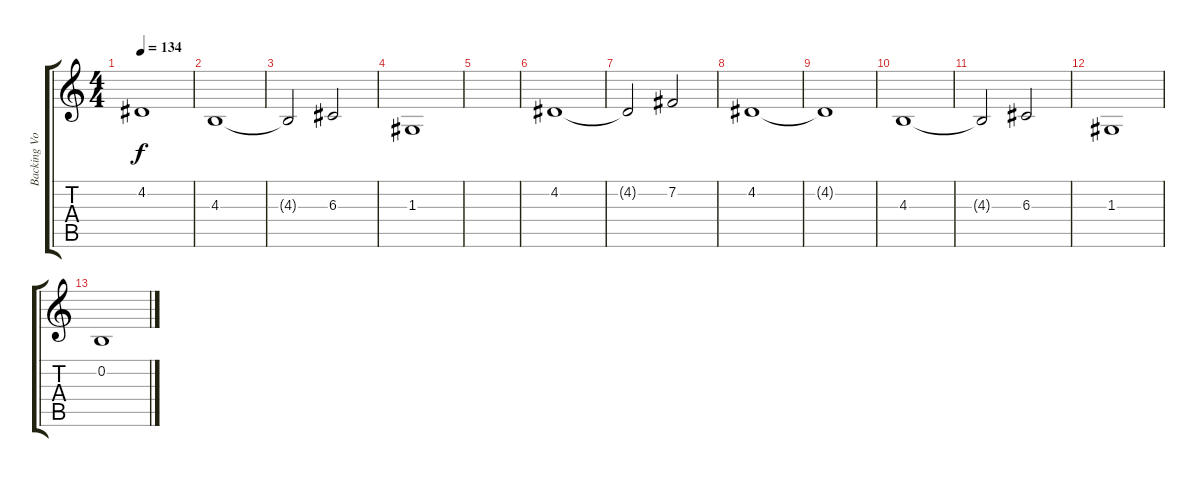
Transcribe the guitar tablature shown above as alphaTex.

\track ("Backing Vocal" "Backing Vo") {instrument choiraahs}
\staff {score tabs}
\tuning (E4 B3 G3 D3 A2 E2) {hide}
\ts (4 4)
\tempo 134
\clef g2
\ks c
4.2{t}.1{dy f} |
4.3.1 |
4.3{t}.2 6.3.2 |
1.3.1 |
|
4.2.1 |
4.2{t}.2 7.2.2 |
4.2.1 |
4.2{t}.1 |
4.3.1 |
4.3{t}.2 6.3.2 |
1.3.1 |
0.2.1
